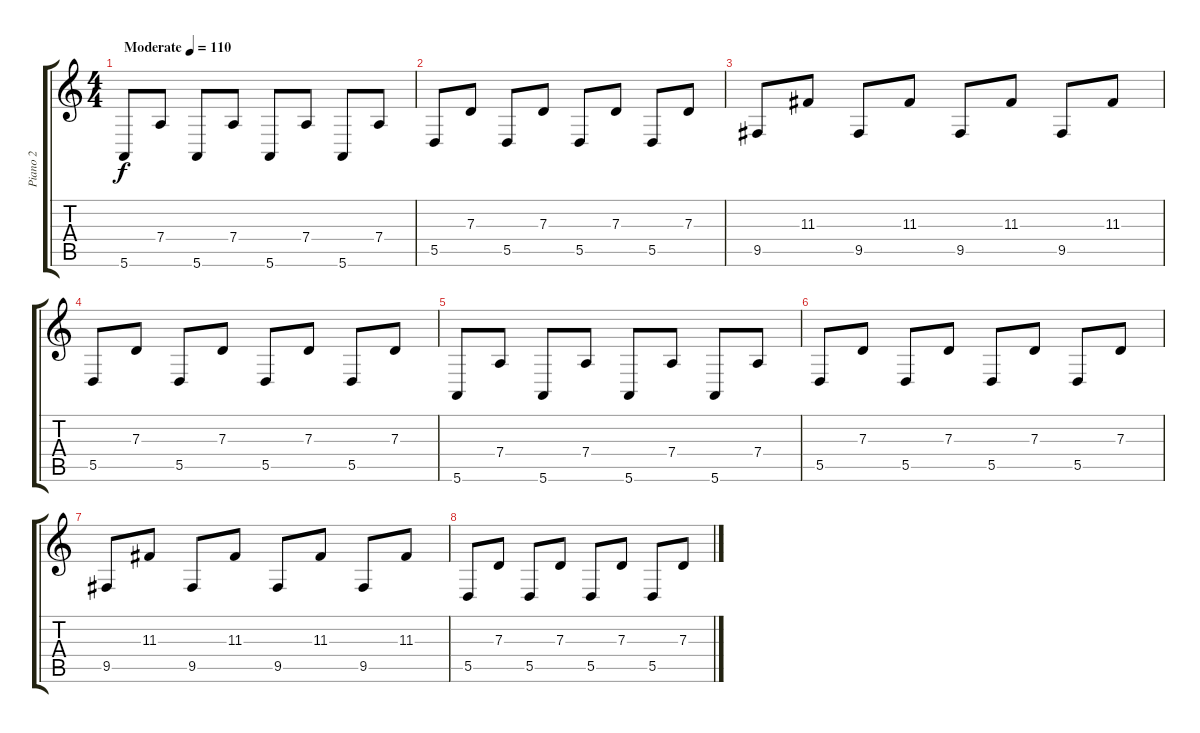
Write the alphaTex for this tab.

\track ("Piano 2" "Piano 2") {instrument brightacousticpiano}
\staff {score tabs}
\tuning (E4 B3 G3 D3 A2 E2) {hide}
\ts (4 4)
\tempo (110 "Moderate")
\clef g2
\ks c
5.6.8{dy f instrument brightacousticpiano} 7.4.8 5.6.8 7.4.8 5.6.8 7.4.8 5.6.8 7.4.8 |
5.5.8 7.3.8 5.5.8 7.3.8 5.5.8 7.3.8 5.5.8 7.3.8 |
9.5.8 11.3.8 9.5.8 11.3.8 9.5.8 11.3.8 9.5.8 11.3.8 |
5.5.8 7.3.8 5.5.8 7.3.8 5.5.8 7.3.8 5.5.8 7.3.8 |
5.6.8 7.4.8 5.6.8 7.4.8 5.6.8 7.4.8 5.6.8 7.4.8 |
5.5.8 7.3.8 5.5.8 7.3.8 5.5.8 7.3.8 5.5.8 7.3.8 |
9.5.8 11.3.8 9.5.8 11.3.8 9.5.8 11.3.8 9.5.8 11.3.8 |
5.5.8 7.3.8 5.5.8 7.3.8 5.5.8 7.3.8 5.5.8 7.3.8
